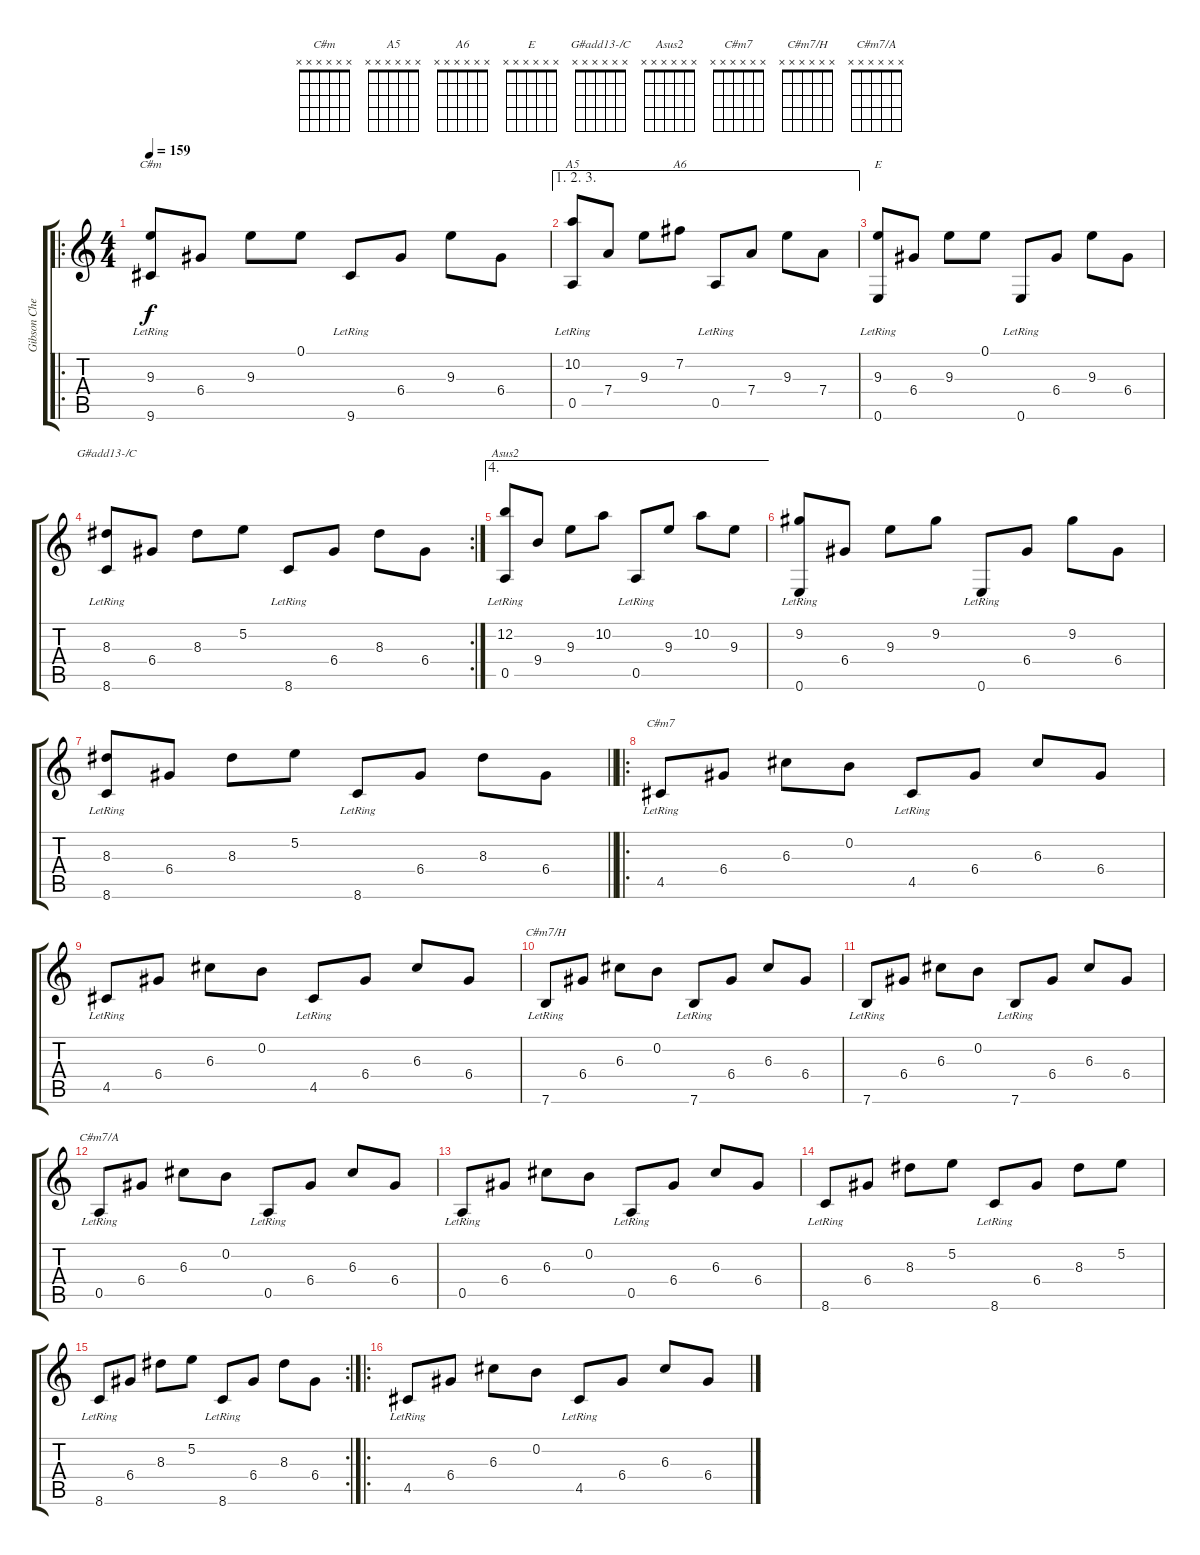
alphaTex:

\track ("Gibson Chet Atkins" "Gibson Che") {instrument acousticguitarnylon}
\staff {score tabs}
\tuning (E4 B3 G3 D3 A2 E2) {hide}
\chord ("C#m" x x x x x x)
\chord ("A5" x x x x x x)
\chord ("A6" x x x x x x)
\chord ("E" x x x x x x)
\chord ("G#add13-/C" x x x x x x)
\chord ("Asus2" x x x x x x)
\chord ("C#m7" x x x x x x)
\chord ("C#m7/H" x x x x x x)
\chord ("C#m7/A" x x x x x x)
\ro
\ts (4 4)
\tempo 159
\clef g2
\ks c
(9.3 9.6{lr}).8{ch "C#m" dy f} 6.4.8 9.3.8 0.1.8 9.6{lr}.8 6.4.8 9.3.8 6.4.8 |
\ae (1 2 3)
(10.2 0.5{lr}).8{ch "A5"} 7.4.8 9.3.8 7.2.8{ch "A6"} 0.5{lr}.8 7.4.8 9.3.8 7.4.8 |
(9.3 0.6{lr}).8{ch "E"} 6.4.8 9.3.8 0.1.8 0.6{lr}.8 6.4.8 9.3.8 6.4.8 |
\rc 2
(8.3 8.6{lr}).8{ch "G#add13-/C"} 6.4.8 8.3.8 5.2.8 8.6{lr}.8 6.4.8 8.3.8 6.4.8 |
\ae 4
(12.2 0.5{lr}).8{ch "Asus2"} 9.4.8 9.3.8 10.2.8 0.5{lr}.8 9.3.8 10.2.8 9.3.8 |
(9.2 0.6{lr}).8 6.4.8 9.3.8 9.2.8 0.6{lr}.8 6.4.8 9.2.8 6.4.8 |
\barLineRight lightlight
(8.3 8.6{lr}).8 6.4.8 8.3.8 5.2.8 8.6{lr}.8 6.4.8 8.3.8 6.4.8 |
\ro
4.5{lr}.8{ch "C#m7"} 6.4.8 6.3.8 0.2.8 4.5{lr}.8 6.4.8 6.3.8 6.4.8 |
4.5{lr}.8 6.4.8 6.3.8 0.2.8 4.5{lr}.8 6.4.8 6.3.8 6.4.8 |
7.6{lr}.8{ch "C#m7/H"} 6.4.8 6.3.8 0.2.8 7.6{lr}.8 6.4.8 6.3.8 6.4.8 |
7.6{lr}.8 6.4.8 6.3.8 0.2.8 7.6{lr}.8 6.4.8 6.3.8 6.4.8 |
0.5{lr}.8{ch "C#m7/A"} 6.4.8 6.3.8 0.2.8 0.5{lr}.8 6.4.8 6.3.8 6.4.8 |
0.5{lr}.8 6.4.8 6.3.8 0.2.8 0.5{lr}.8 6.4.8 6.3.8 6.4.8 |
8.6{lr}.8 6.4.8 8.3.8 5.2.8 8.6{lr}.8 6.4.8 8.3.8 5.2.8 |
\rc 2
8.6{lr}.8 6.4.8 8.3.8 5.2.8 8.6{lr}.8 6.4.8 8.3.8 6.4.8 |
\ro
4.5{lr}.8 6.4.8 6.3.8 0.2.8 4.5{lr}.8 6.4.8 6.3.8 6.4.8
